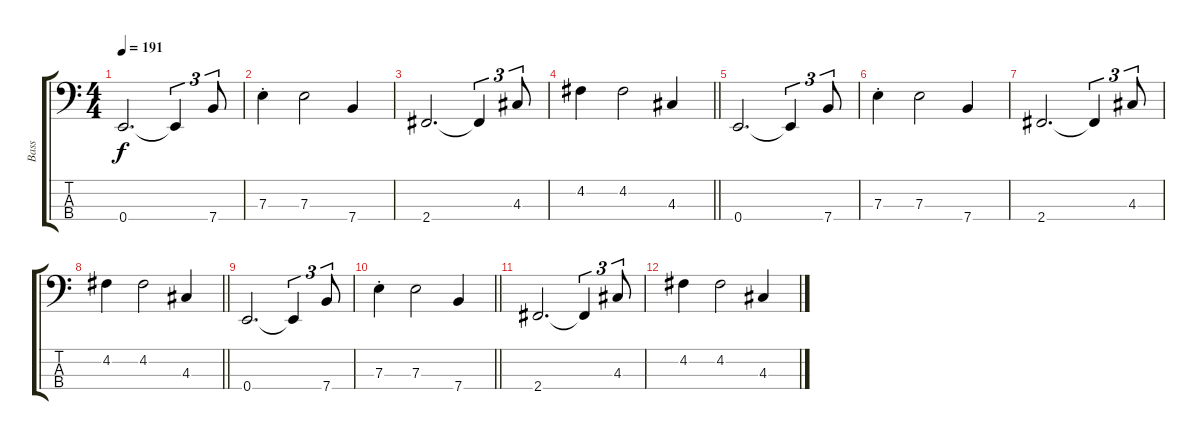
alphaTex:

\track ("Bass" "Bass") {instrument electricbassfinger}
\staff {score tabs}
\tuning (G2 D2 A1 E1) {hide}
\ts (4 4)
\tempo 191
\clef f4
\ks c
0.4.2{d dy f} 0.4{t}.4{tu (3 2)} 7.4.8{tu (3 2)} |
7.3{st}.4 7.3.2 7.4.4 |
2.4.2{d} 2.4{t}.4{tu (3 2)} 4.3.8{tu (3 2)} |
\barLineRight lightlight
4.2.4 4.2.2 4.3.4 |
0.4.2{d} 0.4{t}.4{tu (3 2)} 7.4.8{tu (3 2)} |
7.3{st}.4 7.3.2 7.4.4 |
2.4.2{d} 2.4{t}.4{tu (3 2)} 4.3.8{tu (3 2)} |
\barLineRight lightlight
4.2.4 4.2.2 4.3.4 |
0.4.2{d} 0.4{t}.4{tu (3 2)} 7.4.8{tu (3 2)} |
\barLineRight lightlight
7.3{st}.4 7.3.2 7.4.4 |
2.4.2{d} 2.4{t}.4{tu (3 2)} 4.3.8{tu (3 2)} |
4.2.4 4.2.2 4.3.4
